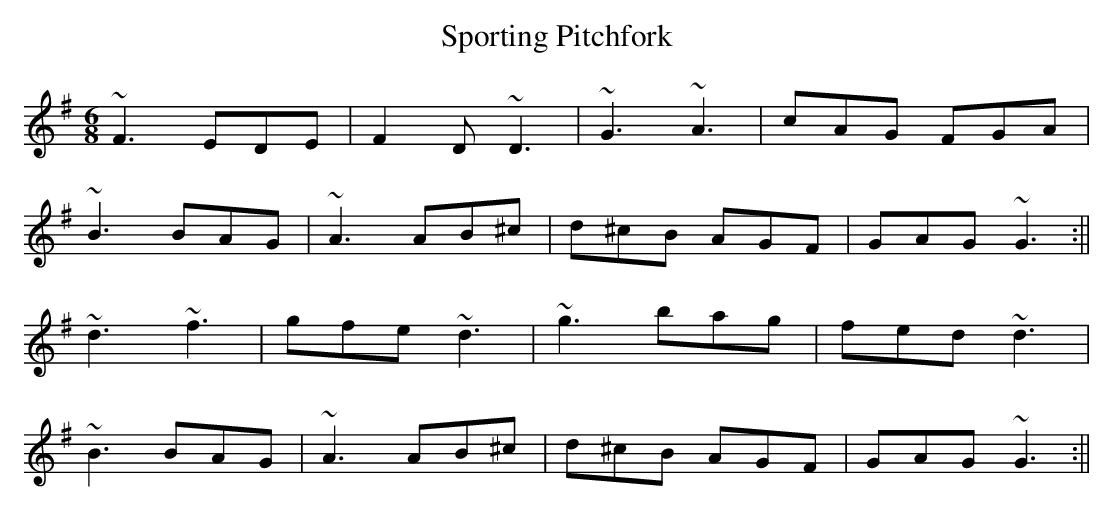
X:1
T:Sporting Pitchfork
M:6/8
L:1/8
K:G
~F3 EDE|F2D ~D3|~G3 ~A3|cAG FGA|
~B3 BAG|~A3 AB^c|d^cB AGF| GAG ~G3:||
~d3 ~f3|gfe ~d3|~g3 bag|fed ~d3|
~B3 BAG|~A3 AB^c|d^cB AGF|GAG ~G3:||
